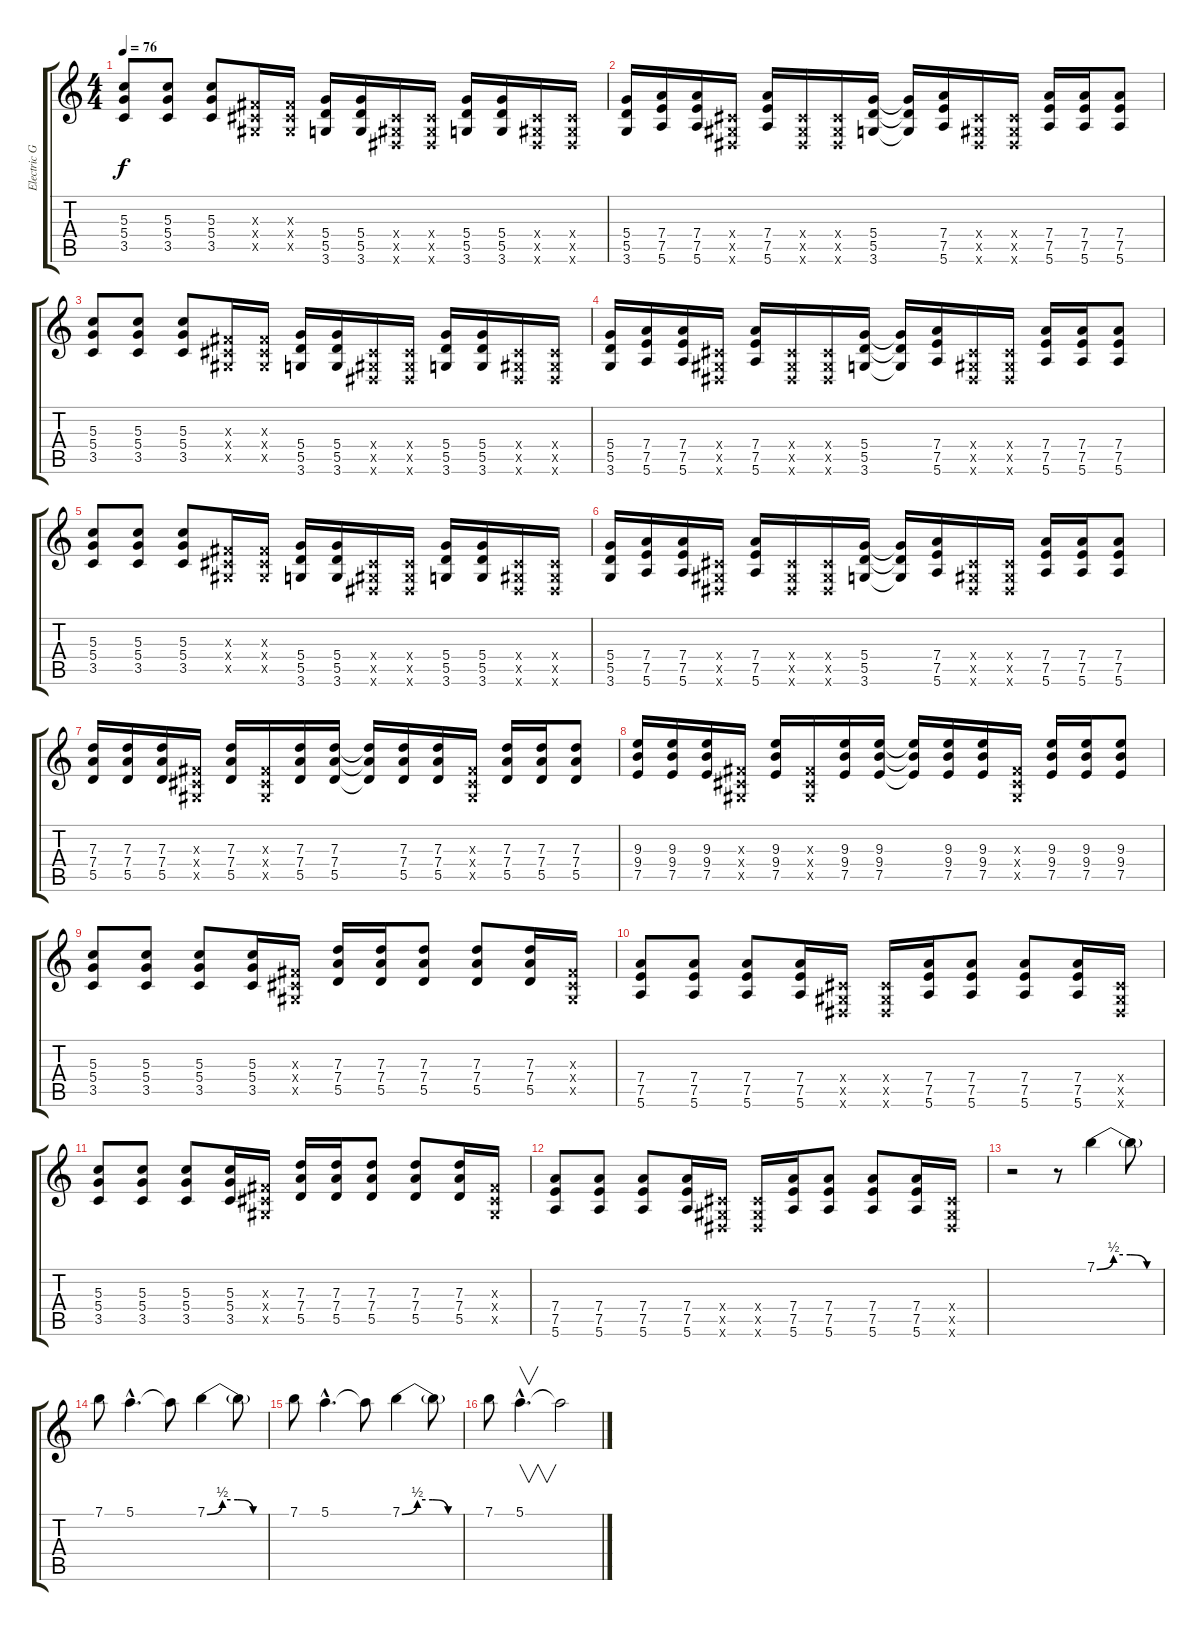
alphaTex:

\track ("Electric Guitar (2)" "Electric G") {instrument distortionguitar}
\staff {score tabs}
\tuning (E4 B3 G3 D3 A2 E2) {hide}
\ts (4 4)
\tempo 76
\clef g2
\ks c
(5.3 5.4 3.5).8{dy f} (5.3 5.4 3.5).8 (5.3 5.4 3.5).8 (-1.3{x} -1.4{x} -1.5{x}).16 (-1.3{x} -1.4{x} -1.5{x}).16 (5.4 5.5 3.6).16 (5.4 5.5 3.6).16 (-1.4{x} -1.5{x} -1.6{x}).16 (-1.4{x} -1.5{x} -1.6{x}).16 (5.4 5.5 3.6).16 (5.4 5.5 3.6).16 (-1.4{x} -1.5{x} -1.6{x}).16 (-1.4{x} -1.5{x} -1.6{x}).16 |
(5.4 5.5 3.6).16 (7.4 7.5 5.6).16 (7.4 7.5 5.6).16 (-1.4{x} -1.5{x} -1.6{x}).16 (7.4 7.5 5.6).16 (-1.4{x} -1.5{x} -1.6{x}).16 (-1.4{x} -1.5{x} -1.6{x}).16 (5.4 5.5 3.6).16 (5.4{t} 5.5{t} 3.6{t}).16 (7.4 7.5 5.6).16 (-1.4{x} -1.5{x} -1.6{x}).16 (-1.4{x} -1.5{x} -1.6{x}).16 (7.4 7.5 5.6).16 (7.4 7.5 5.6).16 (7.4 7.5 5.6).8 |
(5.3 5.4 3.5).8 (5.3 5.4 3.5).8 (5.3 5.4 3.5).8 (-1.3{x} -1.4{x} -1.5{x}).16 (-1.3{x} -1.4{x} -1.5{x}).16 (5.4 5.5 3.6).16 (5.4 5.5 3.6).16 (-1.4{x} -1.5{x} -1.6{x}).16 (-1.4{x} -1.5{x} -1.6{x}).16 (5.4 5.5 3.6).16 (5.4 5.5 3.6).16 (-1.4{x} -1.5{x} -1.6{x}).16 (-1.4{x} -1.5{x} -1.6{x}).16 |
(5.4 5.5 3.6).16 (7.4 7.5 5.6).16 (7.4 7.5 5.6).16 (-1.4{x} -1.5{x} -1.6{x}).16 (7.4 7.5 5.6).16 (-1.4{x} -1.5{x} -1.6{x}).16 (-1.4{x} -1.5{x} -1.6{x}).16 (5.4 5.5 3.6).16 (5.4{t} 5.5{t} 3.6{t}).16 (7.4 7.5 5.6).16 (-1.4{x} -1.5{x} -1.6{x}).16 (-1.4{x} -1.5{x} -1.6{x}).16 (7.4 7.5 5.6).16 (7.4 7.5 5.6).16 (7.4 7.5 5.6).8 |
(5.3 5.4 3.5).8 (5.3 5.4 3.5).8 (5.3 5.4 3.5).8 (-1.3{x} -1.4{x} -1.5{x}).16 (-1.3{x} -1.4{x} -1.5{x}).16 (5.4 5.5 3.6).16 (5.4 5.5 3.6).16 (-1.4{x} -1.5{x} -1.6{x}).16 (-1.4{x} -1.5{x} -1.6{x}).16 (5.4 5.5 3.6).16 (5.4 5.5 3.6).16 (-1.4{x} -1.5{x} -1.6{x}).16 (-1.4{x} -1.5{x} -1.6{x}).16 |
(5.4 5.5 3.6).16 (7.4 7.5 5.6).16 (7.4 7.5 5.6).16 (-1.4{x} -1.5{x} -1.6{x}).16 (7.4 7.5 5.6).16 (-1.4{x} -1.5{x} -1.6{x}).16 (-1.4{x} -1.5{x} -1.6{x}).16 (5.4 5.5 3.6).16 (5.4{t} 5.5{t} 3.6{t}).16 (7.4 7.5 5.6).16 (-1.4{x} -1.5{x} -1.6{x}).16 (-1.4{x} -1.5{x} -1.6{x}).16 (7.4 7.5 5.6).16 (7.4 7.5 5.6).16 (7.4 7.5 5.6).8 |
(7.3 7.4 5.5).16 (7.3 7.4 5.5).16 (7.3 7.4 5.5).16 (-1.3{x} -1.4{x} -1.5{x}).16 (7.3 7.4 5.5).16 (-1.3{x} -1.4{x} -1.5{x}).16 (7.3 7.4 5.5).16 (7.3 7.4 5.5).16 (7.3{t} 7.4{t} 5.5{t}).16 (7.3 7.4 5.5).16 (7.3 7.4 5.5).16 (-1.3{x} -1.4{x} -1.5{x}).16 (7.3 7.4 5.5).16 (7.3 7.4 5.5).16 (7.3 7.4 5.5).8 |
(9.3 9.4 7.5).16 (9.3 9.4 7.5).16 (9.3 9.4 7.5).16 (-1.3{x} -1.4{x} -1.5{x}).16 (9.3 9.4 7.5).16 (-1.3{x} -1.4{x} -1.5{x}).16 (9.3 9.4 7.5).16 (9.3 9.4 7.5).16 (9.3{t} 9.4{t} 7.5{t}).16 (9.3 9.4 7.5).16 (9.3 9.4 7.5).16 (-1.3{x} -1.4{x} -1.5{x}).16 (9.3 9.4 7.5).16 (9.3 9.4 7.5).16 (9.3 9.4 7.5).8 |
(5.3 5.4 3.5).8 (5.3 5.4 3.5).8 (5.3 5.4 3.5).8 (5.3 5.4 3.5).16 (-1.3{x} -1.4{x} -1.5{x}).16 (7.3 7.4 5.5).16 (7.3 7.4 5.5).16 (7.3 7.4 5.5).8 (7.3 7.4 5.5).8 (7.3 7.4 5.5).16 (-1.3{x} -1.4{x} -1.5{x}).16 |
(7.4 7.5 5.6).8 (7.4 7.5 5.6).8 (7.4 7.5 5.6).8 (7.4 7.5 5.6).16 (-1.4{x} -1.5{x} -1.6{x}).16 (-1.4{x} -1.5{x} -1.6{x}).16 (7.4 7.5 5.6).16 (7.4 7.5 5.6).8 (7.4 7.5 5.6).8 (7.4 7.5 5.6).16 (-1.4{x} -1.5{x} -1.6{x}).16 |
(5.3 5.4 3.5).8 (5.3 5.4 3.5).8 (5.3 5.4 3.5).8 (5.3 5.4 3.5).16 (-1.3{x} -1.4{x} -1.5{x}).16 (7.3 7.4 5.5).16 (7.3 7.4 5.5).16 (7.3 7.4 5.5).8 (7.3 7.4 5.5).8 (7.3 7.4 5.5).16 (-1.3{x} -1.4{x} -1.5{x}).16 |
(7.4 7.5 5.6).8 (7.4 7.5 5.6).8 (7.4 7.5 5.6).8 (7.4 7.5 5.6).16 (-1.4{x} -1.5{x} -1.6{x}).16 (-1.4{x} -1.5{x} -1.6{x}).16 (7.4 7.5 5.6).16 (7.4 7.5 5.6).8 (7.4 7.5 5.6).8 (7.4 7.5 5.6).16 (-1.4{x} -1.5{x} -1.6{x}).16 |
r.2 r.8 7.1{be (custom 0 0 15 2 30 2 45 0 60 0)}.4 7.1{t}.8 |
7.1.8 5.1{hac}.4{d} 5.1{t}.8 7.1{be (custom 0 0 15 2 30 2 45 0 60 0)}.4 7.1{t}.8 |
7.1.8 5.1{hac}.4{d} 5.1{t}.8 7.1{be (custom 0 0 15 2 30 2 45 0 60 0)}.4 7.1{t}.8 |
7.1.8 5.1{hac}.4{v d} 5.1{t}.2
